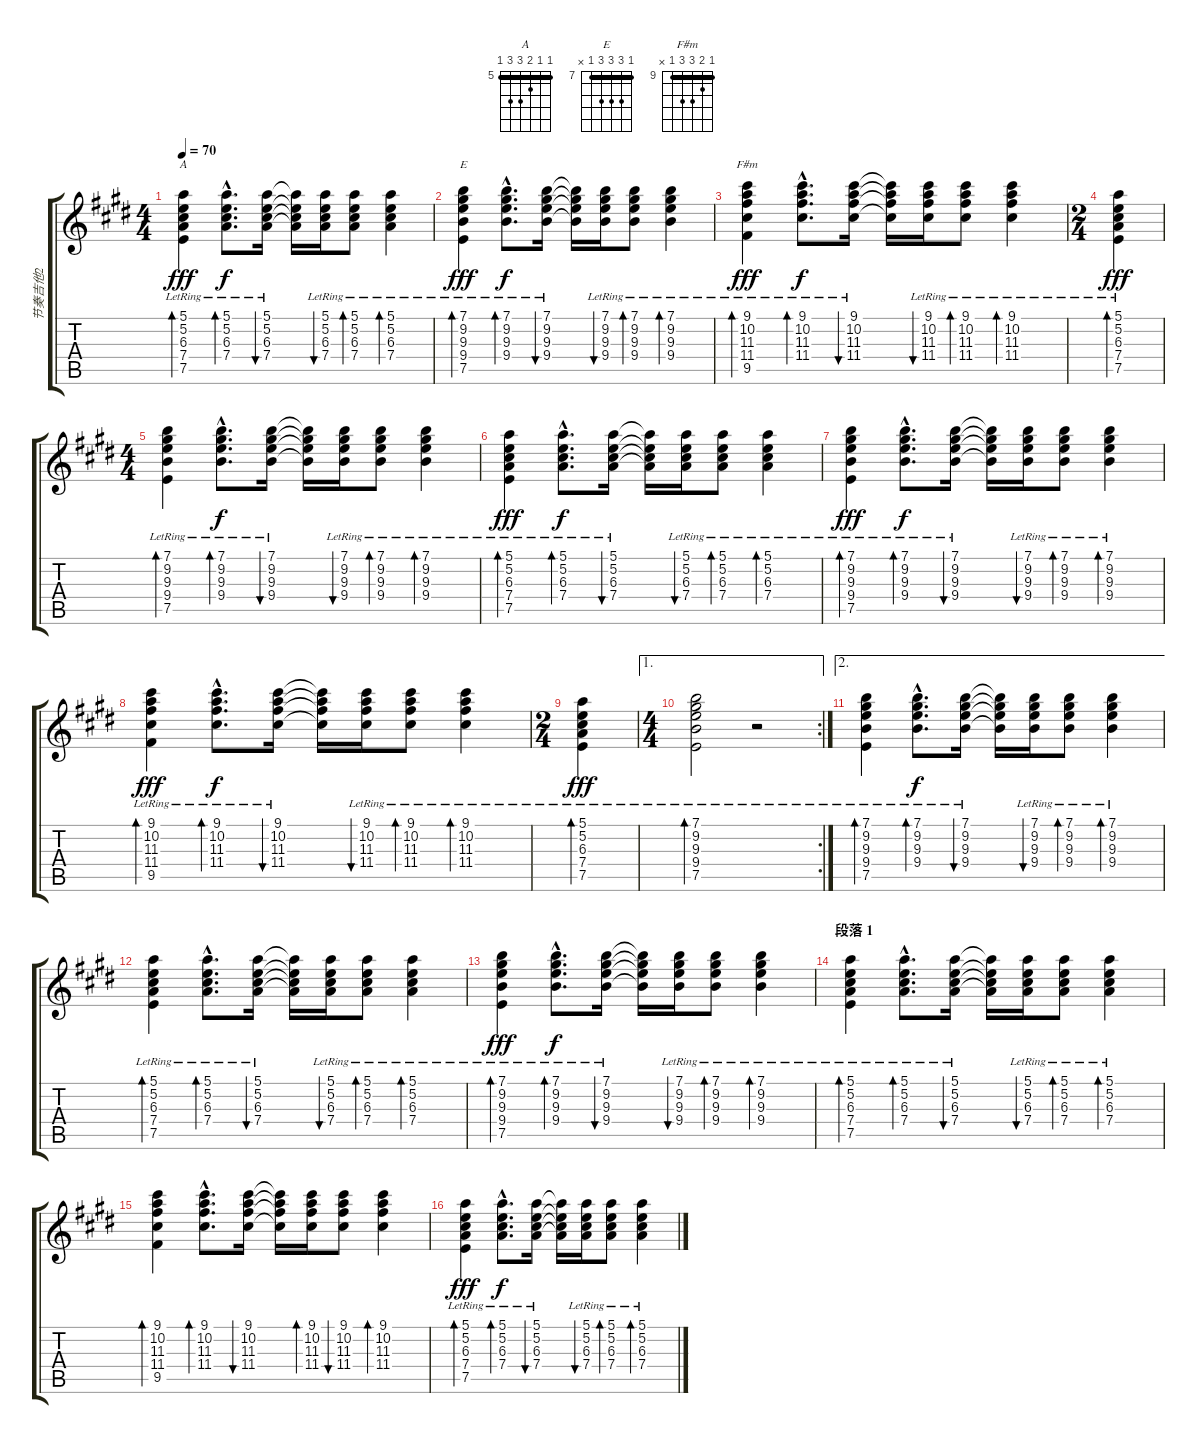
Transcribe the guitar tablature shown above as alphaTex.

\track ("节奏吉他2" "节奏吉他2") {instrument acousticguitarsteel}
\staff {score tabs}
\tuning (E4 B3 G3 D3 A2 E2) {hide}
\chord ("A" 5 5 6 7 7 5) {firstfret 5 barre 5}
\chord ("E" 7 9 9 9 7 x) {firstfret 7 barre 7}
\chord ("F#m" 9 10 11 11 9 x) {firstfret 9 barre 9}
\ts (4 4)
\tempo 70
\clef g2
\ks e
(5.1{lr} 5.2{lr} 6.3{lr} 7.4{lr} 7.5{lr}).4{bd 120 ch "A" dy fff} (5.1{hac lr} 5.2{hac lr} 6.3{hac lr} 7.4{hac lr}).8{d bd 30 dy f} (5.1{lr} 5.2{lr} 6.3{lr} 7.4{lr}).16{bu 30} (5.1{t} 5.2{t} 6.3{t} 7.4{t}).16 (5.1{lr} 5.2{lr} 6.3{lr} 7.4{lr}).16{bu 30} (5.1{lr} 5.2{lr} 6.3{lr} 7.4{lr}).8{bd 30} (5.1{lr} 5.2{lr} 6.3{lr} 7.4{lr}).4{bd 30} |
(7.1{lr} 9.2{lr} 9.3{lr} 9.4{lr} 7.5{lr}).4{bd 120 ch "E" dy fff} (7.1{hac lr} 9.2{hac lr} 9.3{hac lr} 9.4{hac lr}).8{d bd 30 dy f} (7.1{lr} 9.2{lr} 9.3{lr} 9.4{lr}).16{bu 30} (7.1{t} 9.2{t} 9.3{t} 9.4{t}).16 (7.1{lr} 9.2{lr} 9.3{lr} 9.4{lr}).16{bu 30} (7.1{lr} 9.2{lr} 9.3{lr} 9.4{lr}).8{bd 30} (7.1{lr} 9.2{lr} 9.3{lr} 9.4{lr}).4{bd 30} |
(9.1{lr} 10.2{lr} 11.3{lr} 11.4{lr} 9.5{lr}).4{bd 120 ch "F#m" dy fff} (9.1{hac lr} 10.2{hac lr} 11.3{hac lr} 11.4{hac lr}).8{d bd 30 dy f} (9.1{lr} 10.2{lr} 11.3{lr} 11.4{lr}).16{bu 30} (9.1{t} 10.2{t} 11.3{t} 11.4{t}).16 (9.1{lr} 10.2{lr} 11.3{lr} 11.4{lr}).16{bu 30} (9.1{lr} 10.2{lr} 11.3{lr} 11.4{lr}).8{bd 30} (9.1{lr} 10.2{lr} 11.3{lr} 11.4{lr}).4{bd 30} |
\ts (2 4)
(5.1{lr} 5.2{lr} 6.3{lr} 7.4{lr} 7.5{lr}).4{bd 120 dy fff} |
\ts (4 4)
(7.1{lr} 9.2{lr} 9.3{lr} 9.4{lr} 7.5{lr}).4{bd 120} (7.1{hac lr} 9.2{hac lr} 9.3{hac lr} 9.4{hac lr}).8{d bd 30 dy f} (7.1{lr} 9.2{lr} 9.3{lr} 9.4{lr}).16{bu 30} (7.1{t} 9.2{t} 9.3{t} 9.4{t}).16 (7.1{lr} 9.2{lr} 9.3{lr} 9.4{lr}).16{bu 30} (7.1{lr} 9.2{lr} 9.3{lr} 9.4{lr}).8{bd 30} (7.1{lr} 9.2{lr} 9.3{lr} 9.4{lr}).4{bd 30} |
(5.1{lr} 5.2{lr} 6.3{lr} 7.4{lr} 7.5{lr}).4{bd 120 dy fff} (5.1{hac lr} 5.2{hac lr} 6.3{hac lr} 7.4{hac lr}).8{d bd 30 dy f} (5.1{lr} 5.2{lr} 6.3{lr} 7.4{lr}).16{bu 30} (5.1{t} 5.2{t} 6.3{t} 7.4{t}).16 (5.1{lr} 5.2{lr} 6.3{lr} 7.4{lr}).16{bu 30} (5.1{lr} 5.2{lr} 6.3{lr} 7.4{lr}).8{bd 30} (5.1{lr} 5.2{lr} 6.3{lr} 7.4{lr}).4{bd 30} |
(7.1{lr} 9.2{lr} 9.3{lr} 9.4{lr} 7.5{lr}).4{bd 120 dy fff} (7.1{hac lr} 9.2{hac lr} 9.3{hac lr} 9.4{hac lr}).8{d bd 30 dy f} (7.1{lr} 9.2{lr} 9.3{lr} 9.4{lr}).16{bu 30} (7.1{t} 9.2{t} 9.3{t} 9.4{t}).16 (7.1{lr} 9.2{lr} 9.3{lr} 9.4{lr}).16{bu 30} (7.1{lr} 9.2{lr} 9.3{lr} 9.4{lr}).8{bd 30} (7.1{lr} 9.2{lr} 9.3{lr} 9.4{lr}).4{bd 30} |
(9.1{lr} 10.2{lr} 11.3{lr} 11.4{lr} 9.5{lr}).4{bd 120 dy fff} (9.1{hac lr} 10.2{hac lr} 11.3{hac lr} 11.4{hac lr}).8{d bd 30 dy f} (9.1{lr} 10.2{lr} 11.3{lr} 11.4{lr}).16{bu 30} (9.1{t} 10.2{t} 11.3{t} 11.4{t}).16 (9.1{lr} 10.2{lr} 11.3{lr} 11.4{lr}).16{bu 30} (9.1{lr} 10.2{lr} 11.3{lr} 11.4{lr}).8{bd 30} (9.1{lr} 10.2{lr} 11.3{lr} 11.4{lr}).4{bd 30} |
\ts (2 4)
(5.1{lr} 5.2{lr} 6.3{lr} 7.4{lr} 7.5{lr}).4{bd 120 dy fff} |
\ae 1
\rc 2
\ts (4 4)
(7.1{lr} 9.2{lr} 9.3{lr} 9.4{lr} 7.5{lr}).2{bd 120} r.2 |
\ae 2
(7.1{lr} 9.2{lr} 9.3{lr} 9.4{lr} 7.5{lr}).4{bd 120} (7.1{hac lr} 9.2{hac lr} 9.3{hac lr} 9.4{hac lr}).8{d bd 30 dy f} (7.1{lr} 9.2{lr} 9.3{lr} 9.4{lr}).16{bu 30} (7.1{t} 9.2{t} 9.3{t} 9.4{t}).16 (7.1{lr} 9.2{lr} 9.3{lr} 9.4{lr}).16{bu 30} (7.1{lr} 9.2{lr} 9.3{lr} 9.4{lr}).8{bd 30} (7.1{lr} 9.2{lr} 9.3{lr} 9.4{lr}).4{bd 30} |
(5.1{lr} 5.2{lr} 6.3{lr} 7.4{lr} 7.5{lr}).4{bd 30} (5.1{hac lr} 5.2{hac lr} 6.3{hac lr} 7.4{hac lr}).8{d bd 30} (5.1{lr} 5.2{lr} 6.3{lr} 7.4{lr}).16{bu 30} (5.1{t} 5.2{t} 6.3{t} 7.4{t}).16 (5.1{lr} 5.2{lr} 6.3{lr} 7.4{lr}).16{bu 30} (5.1{lr} 5.2{lr} 6.3{lr} 7.4{lr}).8{bd 30} (5.1{lr} 5.2{lr} 6.3{lr} 7.4{lr}).4{bd 30} |
(7.1{lr} 9.2{lr} 9.3{lr} 9.4{lr} 7.5{lr}).4{bd 120 dy fff} (7.1{hac lr} 9.2{hac lr} 9.3{hac lr} 9.4{hac lr}).8{d bd 30 dy f} (7.1{lr} 9.2{lr} 9.3{lr} 9.4{lr}).16{bu 30} (7.1{t} 9.2{t} 9.3{t} 9.4{t}).16 (7.1{lr} 9.2{lr} 9.3{lr} 9.4{lr}).16{bu 30} (7.1{lr} 9.2{lr} 9.3{lr} 9.4{lr}).8{bd 30} (7.1{lr} 9.2{lr} 9.3{lr} 9.4{lr}).4{bd 30} |
\section ("" "段落 1")
(5.1{lr} 5.2{lr} 6.3{lr} 7.4{lr} 7.5{lr}).4{bd 30} (5.1{hac lr} 5.2{hac lr} 6.3{hac lr} 7.4{hac lr}).8{d bd 30} (5.1{lr} 5.2{lr} 6.3{lr} 7.4{lr}).16{bu 30} (5.1{t} 5.2{t} 6.3{t} 7.4{t}).16 (5.1{lr} 5.2{lr} 6.3{lr} 7.4{lr}).16{bu 30} (5.1{lr} 5.2{lr} 6.3{lr} 7.4{lr}).8{bd 30} (5.1{lr} 5.2{lr} 6.3{lr} 7.4{lr}).4{bd 30} |
(9.1 10.2 11.3 11.4 9.5).4{bd 60} (9.1{hac} 10.2{hac} 11.3{hac} 11.4{hac}).8{d bd 60} (9.1 10.2 11.3 11.4).16{bu 60} (9.1{t} 10.2{t} 11.3{t} 11.4{t}).16 (9.1 10.2 11.3 11.4).16{bd 60} (9.1 10.2 11.3 11.4).8{bu 60} (9.1 10.2 11.3 11.4).4{bd 60} |
(5.1{lr} 5.2{lr} 6.3{lr} 7.4{lr} 7.5{lr}).4{bd 60 dy fff} (5.1{hac lr} 5.2{hac lr} 6.3{hac lr} 7.4{hac lr}).8{d bd 60 dy f} (5.1{lr} 5.2{lr} 6.3{lr} 7.4{lr}).16{bu 30} (5.1{t} 5.2{t} 6.3{t} 7.4{t}).16 (5.1{lr} 5.2{lr} 6.3{lr} 7.4{lr}).16{bu 30} (5.1{lr} 5.2{lr} 6.3{lr} 7.4{lr}).8{bd 30} (5.1{lr} 5.2{lr} 6.3{lr} 7.4{lr}).4{bd 30}
